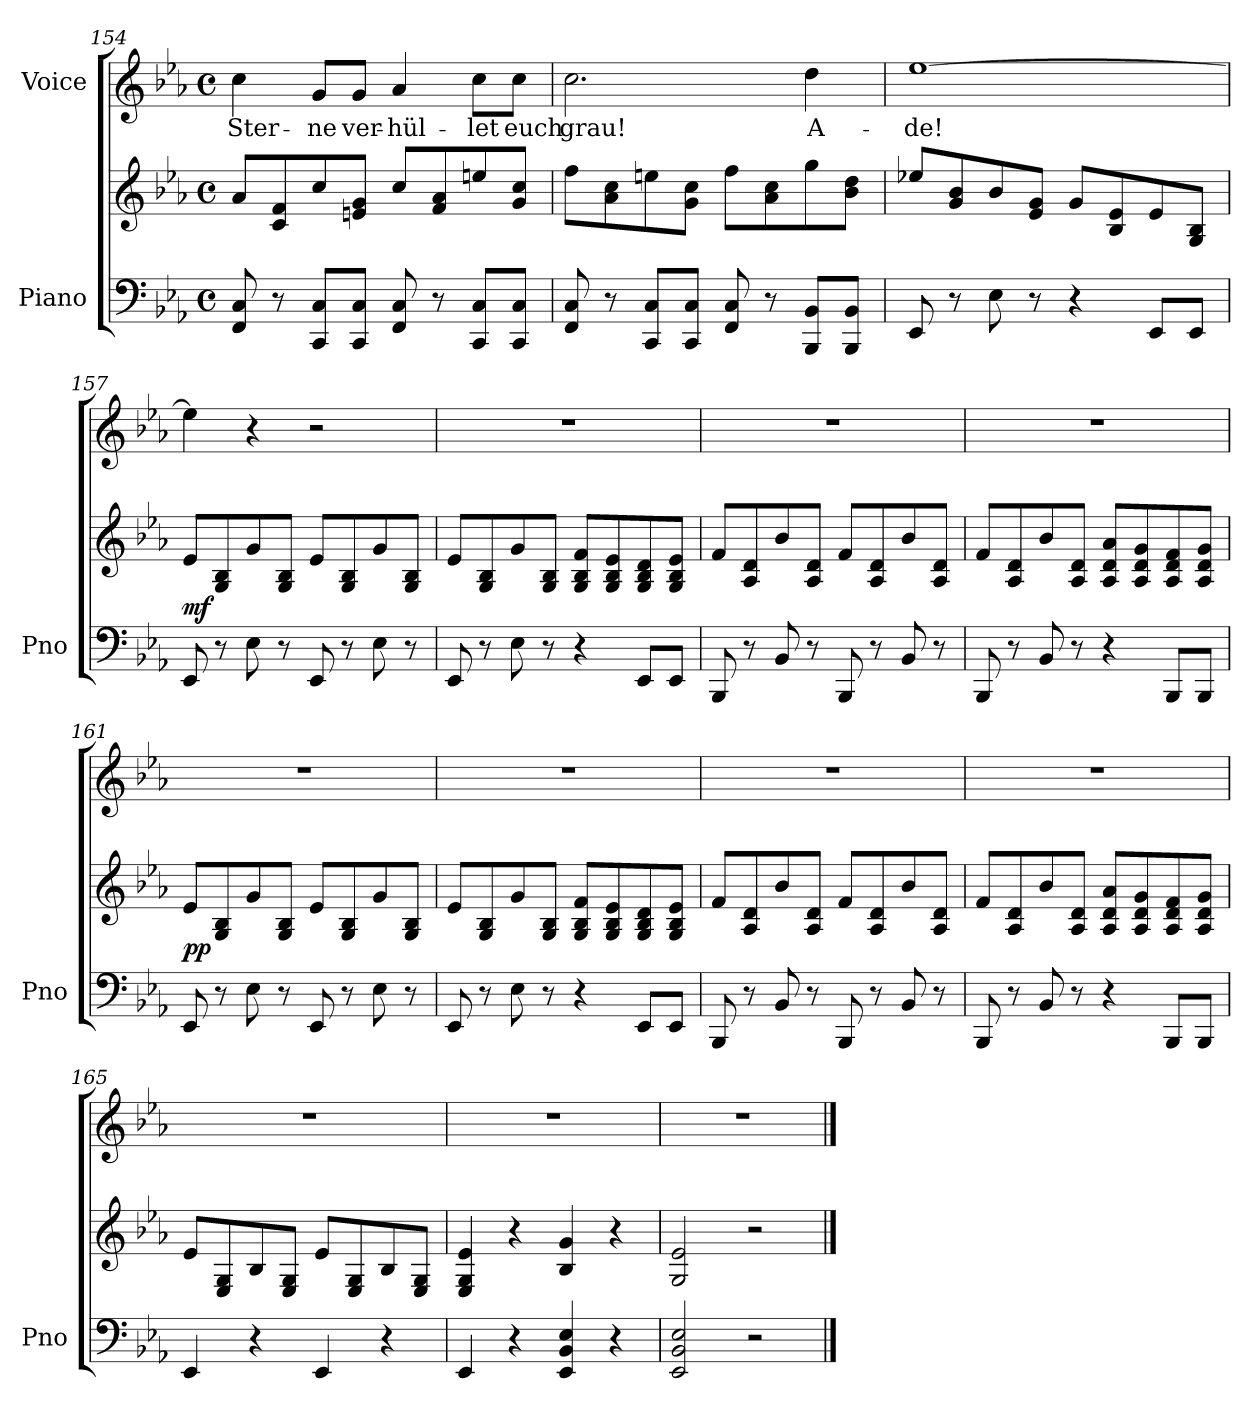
**kern	**kern	**dynam	**kern	**text
*part2	*part2	*part2	*part1	*part1
*staff3	*staff2	*staff2/3	*staff1	*staff1
*I"Piano	*	*	*I"Voice	*
*I'Pno	*	*	*	*
*clefF4	*clefG2	*	*clefG2	*
*k[b-e-a-]	*k[b-e-a-]	*	*k[b-e-a-]	*
*M4/4	*M4/4	*	*M4/4	*
*met(c)	*met(c)	*	*met(c)	*
=154	=154	=154	=154	=154
!	!	!	!	!LO:LY:b
8FF/ 8C/	8a-/L	.	4cc\	Ster-
8r	8c/ 8f/	.	.	.
!	!	!	!	!LO:LY:b
8CC/ 8C/L	8cc/	.	8g/L	-ne
!	!	!	!	!LO:LY:b
8CC/ 8C/J	8en/ 8g/J	.	8g/J	ver-
!	!	!	!	!LO:LY:b
8FF/ 8C/	8cc/L	.	4a-/	-hül-
8r	8f/ 8a-/	.	.	.
!	!	!	!	!LO:LY:b
8CC/ 8C/L	8een/	.	8cc\L	-let
!	!	!	!	!LO:LY:b
8CC/ 8C/J	8g/ 8cc/J	.	8cc\J	euch
!!LO:LB:g=z
=155	=155	=155	=155	=155
!	!	!	!	!LO:LY:b
8FF/ 8C/	8ff\L	.	2.cc\	grau!
8r	8a-\ 8cc\	.	.	.
8CC/ 8C/L	8een\	.	.	.
8CC/ 8C/J	8g\ 8cc\J	.	.	.
8FF/ 8C/	8ff\L	.	.	.
8r	8a-\ 8cc\	.	.	.
!	!	!	!	!LO:LY:b
8BBB-/ 8BB-/L	8gg\	.	4dd\	A-
8BBB-/ 8BB-/J	8b-\ 8dd\J	.	.	.
=156	=156	=156	=156	=156
*^	*	*	*	*
!	!	!	!	!	!LO:LY:b
2ryy	8EE-/	8ee-X/L	.	[1ee-	-de!
.	8r	8g/ 8b-/	.	.	.
.	8E-\	8b-/	.	.	.
.	8r	8e-/ 8g/J	.	.	.
4r	4ryy	8g/L	.	.	.
.	.	8B-/ 8e-/	.	.	.
4ryy	8EE-/L	8e-/	.	.	.
.	8EE-/J	8G/ 8B-/J	.	.	.
=157	=157	=157	=157	=157	=157
!	!	!	!LO:DY:b	!	!
*v	*v	*	*	*	*
8EE-/	8e-/L	mf	4ee-\]	.
8r	8G/ 8B-/	.	.	.
8E-\	8g/	.	4r	.
8r	8G/ 8B-/J	.	.	.
8EE-/	8e-/L	.	2r	.
8r	8G/ 8B-/	.	.	.
8E-\	8g/	.	.	.
8r	8G/ 8B-/J	.	.	.
=158	=158	=158	=158	=158
*^	*	*	*	*
2ryy	8EE-/	8e-/L	.	1r	.
.	8r	8G/ 8B-/	.	.	.
.	8E-\	8g/	.	.	.
.	8r	8G/ 8B-/J	.	.	.
4r	4ryy	8G/ 8B-/ 8f/L	.	.	.
.	.	8G/ 8B-/ 8e-/	.	.	.
4ryy	8EE-/L	8G/ 8B-/ 8d/	.	.	.
.	8EE-/J	8G/ 8B-/ 8e-/J	.	.	.
*v	*v	*	*	*	*
!!LO:LB:g=z
=159	=159	=159	=159	=159
8BBB-/	8f/L	.	1r	.
8r	8A-/ 8d/	.	.	.
8BB-/	8b-/	.	.	.
8r	8A-/ 8d/J	.	.	.
8BBB-/	8f/L	.	.	.
8r	8A-/ 8d/	.	.	.
8BB-/	8b-/	.	.	.
8r	8A-/ 8d/J	.	.	.
=160	=160	=160	=160	=160
8BBB-/	8f/L	.	1r	.
8r	8A-/ 8d/	.	.	.
8BB-/	8b-/	.	.	.
8r	8A-/ 8d/J	.	.	.
4r	8A-/ 8d/ 8a-/L	.	.	.
.	8A-/ 8d/ 8g/	.	.	.
8BBB-/L	8A-/ 8d/ 8f/	.	.	.
8BBB-/J	8A-/ 8d/ 8g/J	.	.	.
!!LO:PB:g=z
=161	=161	=161	=161	=161
!	!	!LO:DY:b	!	!
8EE-/	8e-/L	pp	1r	.
8r	8G/ 8B-/	.	.	.
8E-\	8g/	.	.	.
8r	8G/ 8B-/J	.	.	.
8EE-/	8e-/L	.	.	.
8r	8G/ 8B-/	.	.	.
8E-\	8g/	.	.	.
8r	8G/ 8B-/J	.	.	.
=162	=162	=162	=162	=162
8EE-/	8e-/L	.	1r	.
8r	8G/ 8B-/	.	.	.
8E-\	8g/	.	.	.
8r	8G/ 8B-/J	.	.	.
4r	8G/ 8B-/ 8f/L	.	.	.
.	8G/ 8B-/ 8e-/	.	.	.
8EE-/L	8G/ 8B-/ 8d/	.	.	.
8EE-/J	8G/ 8B-/ 8e-/J	.	.	.
=163	=163	=163	=163	=163
8BBB-/	8f/L	.	1r	.
8r	8A-/ 8d/	.	.	.
8BB-/	8b-/	.	.	.
8r	8A-/ 8d/J	.	.	.
8BBB-/	8f/L	.	.	.
8r	8A-/ 8d/	.	.	.
8BB-/	8b-/	.	.	.
8r	8A-/ 8d/J	.	.	.
=164	=164	=164	=164	=164
8BBB-/	8f/L	.	1r	.
8r	8A-/ 8d/	.	.	.
8BB-/	8b-/	.	.	.
8r	8A-/ 8d/J	.	.	.
4r	8A-/ 8d/ 8a-/L	.	.	.
.	8A-/ 8d/ 8g/	.	.	.
8BBB-/L	8A-/ 8d/ 8f/	.	.	.
8BBB-/J	8A-/ 8d/ 8g/J	.	.	.
!!LO:LB:g=z
=165	=165	=165	=165	=165
4EE-/	8e-/L	.	1r	.
.	8E-/ 8G/	.	.	.
4r	8B-/	.	.	.
.	8E-/ 8G/J	.	.	.
4EE-/	8e-/L	.	.	.
.	8E-/ 8G/	.	.	.
4r	8B-/	.	.	.
.	8E-/ 8G/J	.	.	.
=166	=166	=166	=166	=166
4EE-/	4E-/ 4G/ 4e-/	.	1r	.
4r	4r	.	.	.
4EE-/ 4BB-/ 4E-/	4B-/ 4g/	.	.	.
4r	4r	.	.	.
=167	=167	=167	=167	=167
2EE-/ 2BB-/ 2E-/	2G/ 2e-/	.	1r	.
2r	2r	.	.	.
==	==	==	==	==
*-	*-	*-	*-	*-
